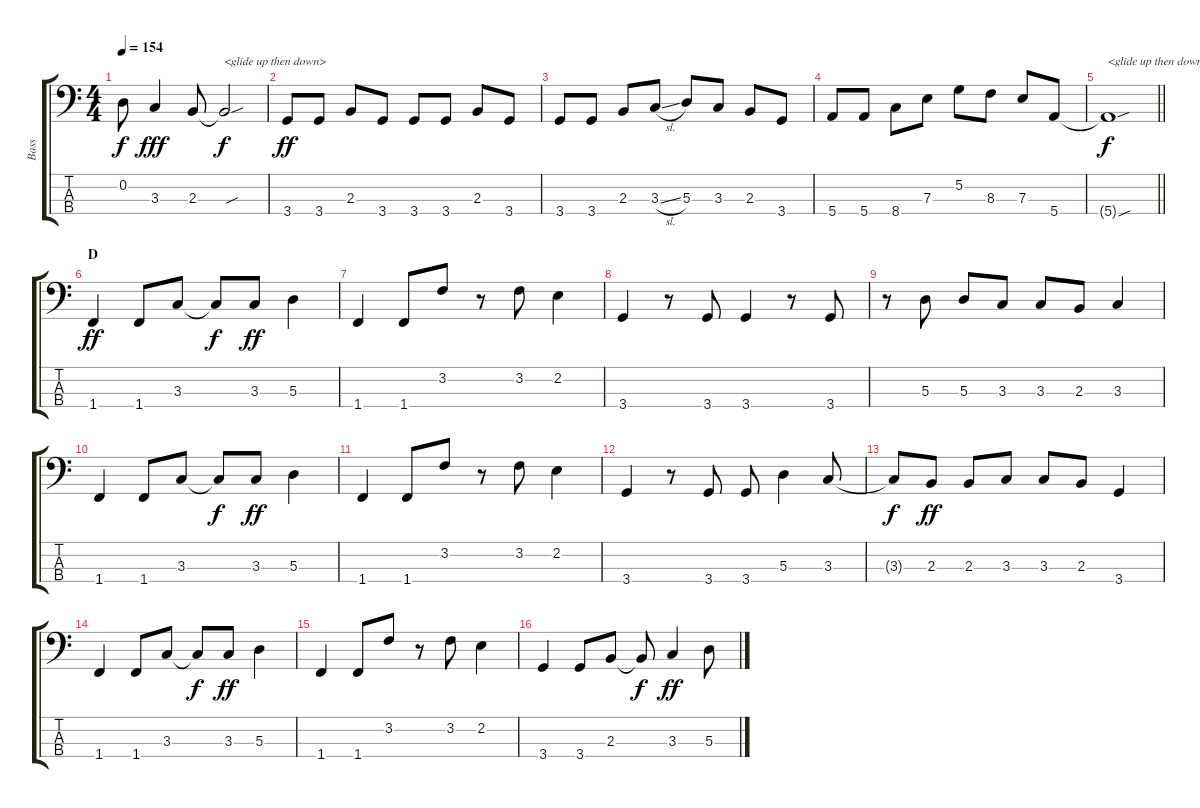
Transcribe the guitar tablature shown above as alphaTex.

\track ("Bass" "Bass") {instrument electricbasspick}
\staff {score tabs}
\tuning (G2 D2 A1 E1) {hide}
\ts (4 4)
\tempo 154
\clef f4
\ks c
0.2{t}.8{dy f} 3.3.4{dy fff} 2.3.8 2.3{sou t}.2{txt "<glide up then down>" dy f} |
3.4.8{dy ff} 3.4.8 2.3.8 3.4.8 3.4.8 3.4.8 2.3.8 3.4.8 |
3.4.8 3.4.8 2.3.8 3.3{sl}.8 5.3.8 3.3.8 2.3.8 3.4.8 |
5.4.8 5.4.8 8.4.8 7.3.8 5.2.8 8.3.8 7.3.8 5.4.8 |
\barLineRight lightlight
5.4{sou t}.1{txt "<glide up then down>" dy f} |
\section ("" "D")
1.4.4{dy ff} 1.4.8 3.3.8 3.3{t}.8{dy f} 3.3.8{dy ff} 5.3.4 |
1.4.4 1.4.8 3.2.8 r.8 3.2.8 2.2.4 |
3.4.4 r.8 3.4.8 3.4.4 r.8 3.4.8 |
r.8 5.3.8 5.3.8 3.3.8 3.3.8 2.3.8 3.3.4 |
1.4.4 1.4.8 3.3.8 3.3{t}.8{dy f} 3.3.8{dy ff} 5.3.4 |
1.4.4 1.4.8 3.2.8 r.8 3.2.8 2.2.4 |
3.4.4 r.8 3.4.8 3.4.8 5.3.4 3.3.8 |
3.3{t}.8{dy f} 2.3.8{dy ff} 2.3.8 3.3.8 3.3.8 2.3.8 3.4.4 |
1.4.4 1.4.8 3.3.8 3.3{t}.8{dy f} 3.3.8{dy ff} 5.3.4 |
1.4.4 1.4.8 3.2.8 r.8 3.2.8 2.2.4 |
3.4.4 3.4.8 2.3.8 2.3{t}.8{dy f} 3.3.4{dy ff} 5.3.8
